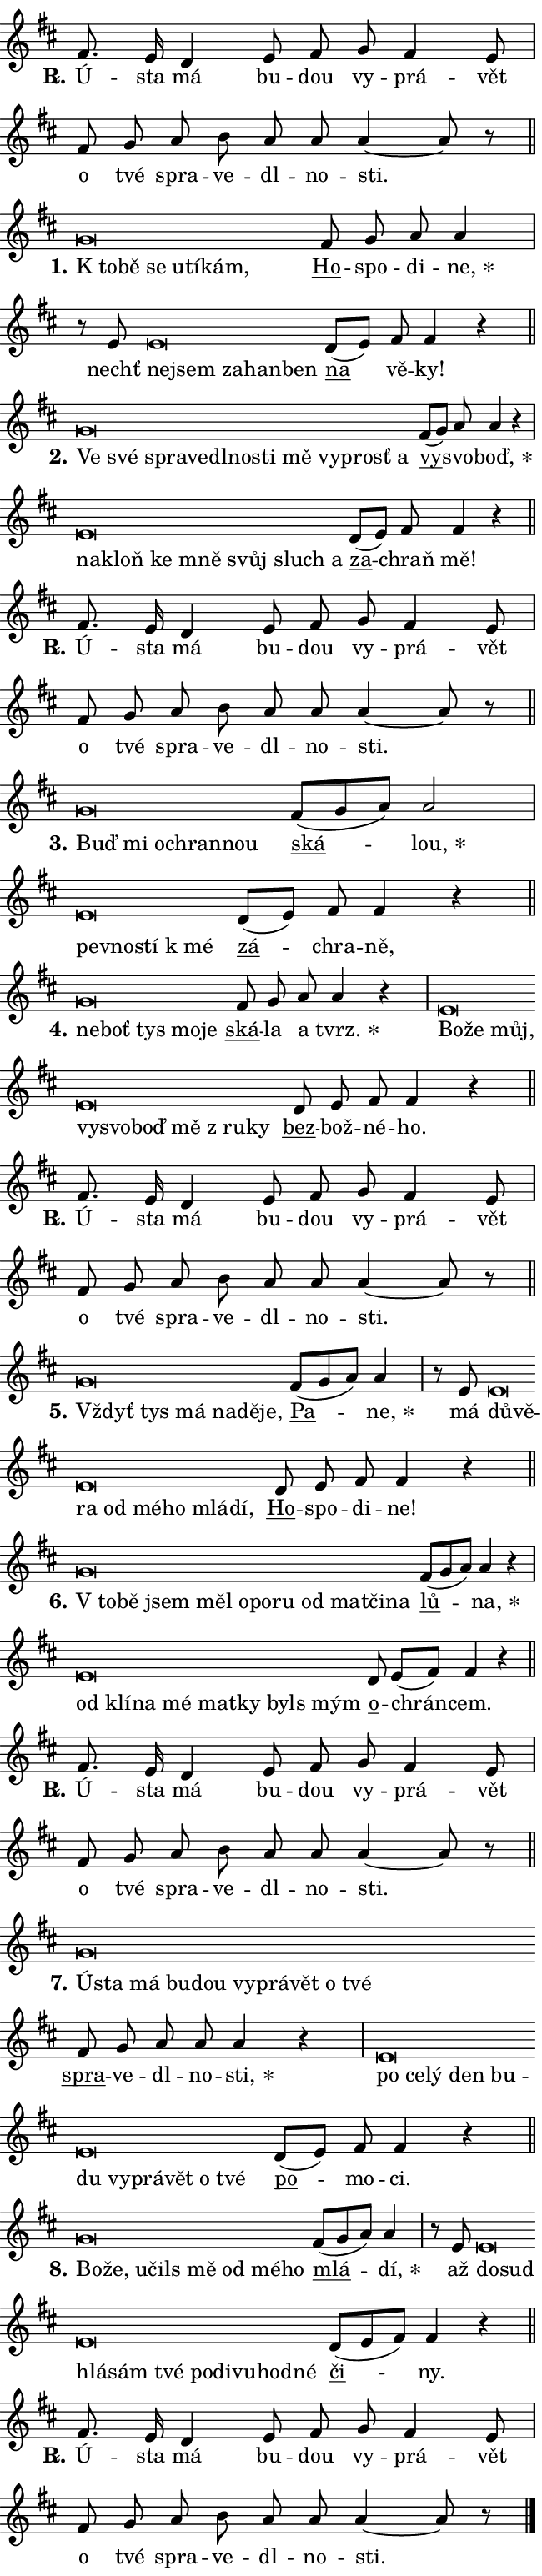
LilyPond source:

\version "2.24.0"
\header { tagline = "" }
\paper {
  indent = 0\cm
  top-margin = 0\cm
  right-margin = 0.13\cm % to fit lyric hyphens
  bottom-margin = 0\cm
  left-margin = 0\cm
  paper-width = 11\cm
  page-breaking = #ly:one-page-breaking
  system-system-spacing.basic-distance = #11
  score-system-spacing.basic-distance = #11
  ragged-last = ##f
}


%% Author: Thomas Morley
%% https://lists.gnu.org/archive/html/lilypond-user/2020-05/msg00002.html
#(define (line-position grob)
"Returns position of @var[grob} in current system:
   @code{'start}, if at first time-step
   @code{'end}, if at last time-step
   @code{'middle} otherwise
"
  (let* ((col (ly:item-get-column grob))
         (ln (ly:grob-object col 'left-neighbor))
         (rn (ly:grob-object col 'right-neighbor))
         (col-to-check-left (if (ly:grob? ln) ln col))
         (col-to-check-right (if (ly:grob? rn) rn col))
         (break-dir-left
           (and
             (ly:grob-property col-to-check-left 'non-musical #f)
             (ly:item-break-dir col-to-check-left)))
         (break-dir-right
           (and
             (ly:grob-property col-to-check-right 'non-musical #f)
             (ly:item-break-dir col-to-check-right))))
        (cond ((eqv? 1 break-dir-left) 'start)
              ((eqv? -1 break-dir-right) 'end)
              (else 'middle))))

#(define (tranparent-at-line-position vctor)
  (lambda (grob)
  "Relying on @code{line-position} select the relevant enry from @var{vctor}.
Used to determine transparency,"
    (case (line-position grob)
      ((end) (not (vector-ref vctor 0)))
      ((middle) (not (vector-ref vctor 1)))
      ((start) (not (vector-ref vctor 2))))))

noteHeadBreakVisibility =
#(define-music-function (break-visibility)(vector?)
"Makes @code{NoteHead}s transparent relying on @var{break-visibility}"
#{
  \override NoteHead.transparent =
    #(tranparent-at-line-position break-visibility)
#})

#(define delete-ledgers-for-transparent-note-heads
  (lambda (grob)
    "Reads whether a @code{NoteHead} is transparent.
If so this @code{NoteHead} is removed from @code{'note-heads} from
@var{grob}, which is supposed to be @code{LedgerLineSpanner}.
As a result ledgers are not printed for this @code{NoteHead}"
    (let* ((nhds-array (ly:grob-object grob 'note-heads))
           (nhds-list
             (if (ly:grob-array? nhds-array)
                 (ly:grob-array->list nhds-array)
                 '()))
           ;; Relies on the transparent-property being done before
           ;; Staff.LedgerLineSpanner.after-line-breaking is executed.
           ;; This is fragile ...
           (to-keep
             (remove
               (lambda (nhd)
                 (ly:grob-property nhd 'transparent #f))
               nhds-list)))
      ;; TODO find a better method to iterate over grob-arrays, similiar
      ;; to filter/remove etc for lists
      ;; For now rebuilt from scratch
      (set! (ly:grob-object grob 'note-heads)  '())
      (for-each
        (lambda (nhd)
          (ly:pointer-group-interface::add-grob grob 'note-heads nhd))
        to-keep))))

squashNotes = {
  \override NoteHead.X-extent = #'(-0.2 . 0.2)
  \override NoteHead.Y-extent = #'(-0.75 . 0)
  \override NoteHead.stencil =
    #(lambda (grob)
       (let ((pos (ly:grob-property grob 'staff-position)))
         (begin
           (if (< pos -7) (display "ERROR: Lower brevis then expected\n") (display ""))
           (if (<= pos -6) ly:text-interface::print ly:note-head::print))))
}
unSquashNotes = {
  \revert NoteHead.X-extent
  \revert NoteHead.Y-extent
  \revert NoteHead.stencil
}

hideNotes = \noteHeadBreakVisibility #begin-of-line-visible
unHideNotes = \noteHeadBreakVisibility #all-visible

% work-around for resetting accidentals
% https://lilypond.org/doc/v2.23/Documentation/notation/displaying-rhythms#unmetered-music
cadenzaMeasure = {
  \cadenzaOff
  \partial 1024 s1024
  \cadenzaOn
}

#(define-markup-command (accent layout props text) (markup?)
  "Underline accented syllable"
  (interpret-markup layout props
    #{\markup \override #'(offset . 4.3) \underline { #text }#}))

responsum = \markup \concat {
  "R" \hspace #-1.05 \path #0.1 #'((moveto 0 0.07) (lineto 0.9 0.8)) \hspace #0.05 "."
}

spaceSize = #0.6828661417322834 % exact space size for TeX Gyre Schola

\layout {
  \context {
    \Staff
    \remove "Time_signature_engraver"
    \override LedgerLineSpanner.after-line-breaking = #delete-ledgers-for-transparent-note-heads
  }
  \context {
    \Lyrics {
      \override LyricSpace.minimum-distance = \spaceSize
      \override LyricText.font-name = #"TeX Gyre Schola"
      \override LyricText.font-size = 1
      \override StanzaNumber.font-name = #"TeX Gyre Schola Bold"
      \override StanzaNumber.font-size = 1
    }
  }
  \context {
    \Score 
    \override NoteHead.text =
      #(lambda (grob) 
        (let ((pos (ly:grob-property grob 'staff-position)))
          #{\markup {
            \combine
              \halign #-0.55 \raise #(if (= pos -6) 0 0.5) \override #'(thickness . 2) \draw-line #'(3.2 . 0)
              \musicglyph "noteheads.sM1"
          }#}))
  }
}

% magnetic-lyrics.ily
%
%   written by
%     Jean Abou Samra <jean@abou-samra.fr>
%     Werner Lemberg <wl@gnu.org>
%
%   adapted by
%     Jiri Hon <jiri.hon@gmail.com>
%
% Version 2022-Apr-15

% https://www.mail-archive.com/lilypond-user@gnu.org/msg149350.html

#(define (Left_hyphen_pointer_engraver context)
   "Collect syllable-hyphen-syllable occurrences in lyrics and store
them in properties.  This engraver only looks to the left.  For
example, if the lyrics input is @code{foo -- bar}, it does the
following.

@itemize @bullet
@item
Set the @code{text} property of the @code{LyricHyphen} grob between
@q{foo} and @q{bar} to @code{foo}.

@item
Set the @code{left-hyphen} property of the @code{LyricText} grob with
text @q{foo} to the @code{LyricHyphen} grob between @q{foo} and
@q{bar}.
@end itemize

Use this auxiliary engraver in combination with the
@code{lyric-@/text::@/apply-@/magnetic-@/offset!} hook."
   (let ((hyphen #f)
         (text #f))
     (make-engraver
      (acknowledgers
       ((lyric-syllable-interface engraver grob source-engraver)
        (set! text grob)))
      (end-acknowledgers
       ((lyric-hyphen-interface engraver grob source-engraver)
        ;(when (not (grob::has-interface grob 'lyric-space-interface))
          (set! hyphen grob)));)
      ((stop-translation-timestep engraver)
       (when (and text hyphen)
         (ly:grob-set-object! text 'left-hyphen hyphen))
       (set! text #f)
       (set! hyphen #f)))))

#(define (lyric-text::apply-magnetic-offset! grob)
   "If the space between two syllables is less than the value in
property @code{LyricText@/.details@/.squash-threshold}, move the right
syllable to the left so that it gets concatenated with the left
syllable.

Use this function as a hook for
@code{LyricText@/.after-@/line-@/breaking} if the
@code{Left_@/hyphen_@/pointer_@/engraver} is active."
   (let ((hyphen (ly:grob-object grob 'left-hyphen #f)))
     (when hyphen
       (let ((left-text (ly:spanner-bound hyphen LEFT)))
         (when (grob::has-interface left-text 'lyric-syllable-interface)
           (let* ((common (ly:grob-common-refpoint grob left-text X))
                  (this-x-ext (ly:grob-extent grob common X))
                  (left-x-ext
                   (begin
                     ;; Trigger magnetism for left-text.
                     (ly:grob-property left-text 'after-line-breaking)
                     (ly:grob-extent left-text common X)))
                  ;; `delta` is the gap width between two syllables.
                  (delta (- (interval-start this-x-ext)
                            (interval-end left-x-ext)))
                  (details (ly:grob-property grob 'details))
                  (threshold (assoc-get 'squash-threshold details 0.2)))
             (when (< delta threshold)
               (let* (;; We have to manipulate the input text so that
                      ;; ligatures crossing syllable boundaries are not
                      ;; disabled.  For languages based on the Latin
                      ;; script this is essentially a beautification.
                      ;; However, for non-Western scripts it can be a
                      ;; necessity.
                      (lt (ly:grob-property left-text 'text))
                      (rt (ly:grob-property grob 'text))
                      (is-space (grob::has-interface hyphen 'lyric-space-interface))
                      (space (if is-space " " ""))
                      (extra-delta (if is-space spaceSize 0))
                      ;; Append new syllable.
                      (ltrt-space (if (and (string? lt) (string? rt))
                                (string-append lt space rt)
                                (make-concat-markup (list lt space rt))))
                      ;; Right-align `ltrt` to the right side.
                      (ltrt-space-markup (grob-interpret-markup
                               grob
                               (make-translate-markup
                                (cons (interval-length this-x-ext) 0)
                                (make-right-align-markup ltrt-space)))))
                 (begin
                   ;; Don't print `left-text`.
                   (ly:grob-set-property! left-text 'stencil #f)
                   ;; Set text and stencil (which holds all collected
                   ;; syllables so far) and shift it to the left.
                   (ly:grob-set-property! grob 'text ltrt-space)
                   (ly:grob-set-property! grob 'stencil ltrt-space-markup)
                   (ly:grob-translate-axis! grob (- (- delta extra-delta)) X))))))))))


#(define (lyric-hyphen::displace-bounds-first grob)
   ;; Make very sure this callback isn't triggered too early.
   (let ((left (ly:spanner-bound grob LEFT))
         (right (ly:spanner-bound grob RIGHT)))
     (ly:grob-property left 'after-line-breaking)
     (ly:grob-property right 'after-line-breaking)
     (ly:lyric-hyphen::print grob)))

squashThreshold = #0.4

\layout {
  \context {
    \Lyrics
    \consists #Left_hyphen_pointer_engraver
    \override LyricText.after-line-breaking =
      #lyric-text::apply-magnetic-offset!
    \override LyricHyphen.stencil = #lyric-hyphen::displace-bounds-first
    \override LyricText.details.squash-threshold = \squashThreshold
    \override LyricHyphen.minimum-distance = 0
    \override LyricHyphen.minimum-length = \squashThreshold
  }
}

squashText = \override LyricText.details.squash-threshold = 9999
unSquashText = \override LyricText.details.squash-threshold = \squashThreshold

leftText = \override LyricText.self-alignment-X = #LEFT
unLeftText = \revert LyricText.self-alignment-X

starOffset = #(lambda (grob) 
                (let ((x_offset (ly:self-alignment-interface::aligned-on-x-parent grob)))
                  (if (= x_offset 0) 0 (+ x_offset 1.2))))

star = #(define-music-function (syllable)(string?)
"Append star separator at the end of a syllable"
#{
  \once \override LyricText.X-offset = #starOffset
  \lyricmode { \markup {
    #syllable
    \override #'((font-name . "TeX Gyre Schola Bold")) \hspace #0.2 \lower #0.65 \larger "*"
  } }
#})

starAccent = #(define-music-function (syllable)(string?)
"Append star separator at the end of a syllable and make accent"
#{
  \once \override LyricText.X-offset = #starOffset
  \lyricmode { \markup {
    \accent #syllable
    \override #'((font-name . "TeX Gyre Schola Bold")) \hspace #0.2 \lower #0.65 \larger "*"
  } }
#})

breath = #(define-music-function (syllable)(string?)
"Append breathing indicator at the end of a syllable"
#{
  \lyricmode { \markup { #syllable "+" } }
#})

optionalBreath = #(define-music-function (syllable)(string?)
"Append optional breathing indicator at the end of a syllable"
#{
  \lyricmode { \markup { #syllable "(+)" } }
#})


\score {
    <<
        \new Voice = "melody" { \cadenzaOn \key d \major \relative { fis'8. e16 d4 \bar "" e8 fis \bar "" g fis4 e8 \cadenzaMeasure \bar "|" fis g \bar "" a b \bar "" a a a4~ a8 r \cadenzaMeasure \bar "||" \break } }
        \new Lyrics \lyricsto "melody" { \lyricmode { \set stanza = \responsum
Ú -- sta má bu -- dou vy -- prá -- vět o tvé spra -- ve -- dl -- no -- sti. } }
    >>
    \layout {}
}

\score {
    <<
        \new Voice = "melody" { \cadenzaOn \key d \major \relative { \squashNotes g'\breve*1/16 \hideNotes \breve*1/16 \bar "" \breve*1/16 \bar "" \breve*1/16 \bar "" \breve*1/16 \breve*1/16 \bar "" \unHideNotes \unSquashNotes \bar "" fis8 g a a4 \cadenzaMeasure \bar "|" r8 e8 \squashNotes e\breve*1/16 \hideNotes \breve*1/16 \bar "" \breve*1/16 \bar "" \breve*1/16 \breve*1/16 \bar "" \unHideNotes \unSquashNotes \bar "" d8[( e)] fis fis4 r \cadenzaMeasure \bar "||" \break } }
        \new Lyrics \lyricsto "melody" { \lyricmode { \set stanza = "1."
\leftText "K to" -- \squashText bě se u -- tí -- kám, \unLeftText \unSquashText \markup \accent Ho -- spo -- di -- \star ne, nechť \leftText nej -- \squashText sem za -- han -- ben \unLeftText \unSquashText \markup \accent na vě -- ky! } }
    >>
    \layout {}
}

\score {
    <<
        \new Voice = "melody" { \cadenzaOn \key d \major \relative { \squashNotes g'\breve*1/16 \hideNotes \breve*1/16 \bar "" \breve*1/16 \bar "" \breve*1/16 \bar "" \breve*1/16 \bar "" \breve*1/16 \bar "" \breve*1/16 \bar "" \breve*1/16 \bar "" \breve*1/16 \bar "" \breve*1/16 \breve*1/16 \bar "" \unHideNotes \unSquashNotes \bar "" fis8[( g)] a a4 r \cadenzaMeasure \bar "|" \squashNotes e\breve*1/16 \hideNotes \breve*1/16 \bar "" \breve*1/16 \bar "" \breve*1/16 \bar "" \breve*1/16 \bar "" \breve*1/16 \breve*1/16 \bar "" \unHideNotes \unSquashNotes \bar "" d8[( e)] fis fis4 r \cadenzaMeasure \bar "||" \break } }
        \new Lyrics \lyricsto "melody" { \lyricmode { \set stanza = "2."
\leftText Ve \squashText své spra -- ve -- dl -- no -- sti mě vy -- prosť a \unLeftText \unSquashText \markup \accent vy -- svo -- \star boď, \leftText na -- \squashText kloň ke mně svůj sluch a \unLeftText \unSquashText \markup \accent za -- chraň mě! } }
    >>
    \layout {}
}

\score {
    <<
        \new Voice = "melody" { \cadenzaOn \key d \major \relative { fis'8. e16 d4 \bar "" e8 fis \bar "" g fis4 e8 \cadenzaMeasure \bar "|" fis g \bar "" a b \bar "" a a a4~ a8 r \cadenzaMeasure \bar "||" \break } }
        \new Lyrics \lyricsto "melody" { \lyricmode { \set stanza = \responsum
Ú -- sta má bu -- dou vy -- prá -- vět o tvé spra -- ve -- dl -- no -- sti. } }
    >>
    \layout {}
}

\score {
    <<
        \new Voice = "melody" { \cadenzaOn \key d \major \relative { \squashNotes g'\breve*1/16 \hideNotes \breve*1/16 \bar "" \breve*1/16 \bar "" \breve*1/16 \breve*1/16 \bar "" \unHideNotes \unSquashNotes \bar "" fis8[( g a)] a2 \cadenzaMeasure \bar "|" \squashNotes e\breve*1/16 \hideNotes \breve*1/16 \bar "" \breve*1/16 \breve*1/16 \bar "" \unHideNotes \unSquashNotes \bar "" d8[( e)] fis fis4 r \cadenzaMeasure \bar "||" \break } }
        \new Lyrics \lyricsto "melody" { \lyricmode { \set stanza = "3."
\leftText Buď \squashText mi o -- chran -- nou \unLeftText \unSquashText \markup \accent ská -- \star lou, \leftText pev -- \squashText no -- stí "k mé" \unLeftText \unSquashText \markup \accent zá -- chra -- ně, } }
    >>
    \layout {}
}

\score {
    <<
        \new Voice = "melody" { \cadenzaOn \key d \major \relative { \squashNotes g'\breve*1/16 \hideNotes \breve*1/16 \bar "" \breve*1/16 \bar "" \breve*1/16 \breve*1/16 \bar "" \unHideNotes \unSquashNotes \bar "" fis8 g a a4 r \cadenzaMeasure \bar "|" \squashNotes e\breve*1/16 \hideNotes \breve*1/16 \bar "" \breve*1/16 \bar "" \breve*1/16 \bar "" \breve*1/16 \bar "" \breve*1/16 \bar "" \breve*1/16 \bar "" \breve*1/16 \breve*1/16 \bar "" \unHideNotes \unSquashNotes \bar "" d8 e fis fis4 r \cadenzaMeasure \bar "||" \break } }
        \new Lyrics \lyricsto "melody" { \lyricmode { \set stanza = "4."
\leftText ne -- \squashText boť tys mo -- je \unLeftText \unSquashText \markup \accent ská -- la a \star tvrz. \leftText Bo -- \squashText že můj, vy -- svo -- boď mě "z ru" -- ky \unLeftText \unSquashText \markup \accent bez -- bož -- né -- ho. } }
    >>
    \layout {}
}

\score {
    <<
        \new Voice = "melody" { \cadenzaOn \key d \major \relative { fis'8. e16 d4 \bar "" e8 fis \bar "" g fis4 e8 \cadenzaMeasure \bar "|" fis g \bar "" a b \bar "" a a a4~ a8 r \cadenzaMeasure \bar "||" \break } }
        \new Lyrics \lyricsto "melody" { \lyricmode { \set stanza = \responsum
Ú -- sta má bu -- dou vy -- prá -- vět o tvé spra -- ve -- dl -- no -- sti. } }
    >>
    \layout {}
}

\score {
    <<
        \new Voice = "melody" { \cadenzaOn \key d \major \relative { \squashNotes g'\breve*1/16 \hideNotes \breve*1/16 \bar "" \breve*1/16 \bar "" \breve*1/16 \bar "" \breve*1/16 \breve*1/16 \bar "" \unHideNotes \unSquashNotes \bar "" fis8[( g a)] a4 \cadenzaMeasure \bar "|" r8 e8 \squashNotes e\breve*1/16 \hideNotes \breve*1/16 \bar "" \breve*1/16 \bar "" \breve*1/16 \bar "" \breve*1/16 \bar "" \breve*1/16 \bar "" \breve*1/16 \breve*1/16 \bar "" \unHideNotes \unSquashNotes \bar "" d8 e fis fis4 r \cadenzaMeasure \bar "||" \break } }
        \new Lyrics \lyricsto "melody" { \lyricmode { \set stanza = "5."
\leftText Vždyť \squashText tys má na -- dě -- je, \unLeftText \unSquashText \markup \accent Pa -- \star ne, má \leftText dů -- \squashText vě -- ra od mé -- ho mlá -- dí, \unLeftText \unSquashText \markup \accent Ho -- spo -- di -- ne! } }
    >>
    \layout {}
}

\score {
    <<
        \new Voice = "melody" { \cadenzaOn \key d \major \relative { \squashNotes g'\breve*1/16 \hideNotes \breve*1/16 \bar "" \breve*1/16 \bar "" \breve*1/16 \bar "" \breve*1/16 \bar "" \breve*1/16 \bar "" \breve*1/16 \bar "" \breve*1/16 \bar "" \breve*1/16 \bar "" \breve*1/16 \breve*1/16 \bar "" \unHideNotes \unSquashNotes \bar "" fis8[( g a)] a4 r \cadenzaMeasure \bar "|" \squashNotes e\breve*1/16 \hideNotes \breve*1/16 \bar "" \breve*1/16 \bar "" \breve*1/16 \bar "" \breve*1/16 \bar "" \breve*1/16 \bar "" \breve*1/16 \breve*1/16 \bar "" \unHideNotes \unSquashNotes \bar "" d8 e[( fis)] fis4 r \cadenzaMeasure \bar "||" \break } }
        \new Lyrics \lyricsto "melody" { \lyricmode { \set stanza = "6."
\leftText "V to" -- \squashText bě jsem měl o -- po -- ru od mat -- či -- na \unLeftText \unSquashText \markup \accent lů -- \star na, \leftText od \squashText klí -- na mé mat -- ky byls mým \unLeftText \unSquashText \markup \accent o -- chrán -- cem. } }
    >>
    \layout {}
}

\score {
    <<
        \new Voice = "melody" { \cadenzaOn \key d \major \relative { fis'8. e16 d4 \bar "" e8 fis \bar "" g fis4 e8 \cadenzaMeasure \bar "|" fis g \bar "" a b \bar "" a a a4~ a8 r \cadenzaMeasure \bar "||" \break } }
        \new Lyrics \lyricsto "melody" { \lyricmode { \set stanza = \responsum
Ú -- sta má bu -- dou vy -- prá -- vět o tvé spra -- ve -- dl -- no -- sti. } }
    >>
    \layout {}
}

\score {
    <<
        \new Voice = "melody" { \cadenzaOn \key d \major \relative { \squashNotes g'\breve*1/16 \hideNotes \breve*1/16 \bar "" \breve*1/16 \bar "" \breve*1/16 \bar "" \breve*1/16 \bar "" \breve*1/16 \bar "" \breve*1/16 \bar "" \breve*1/16 \bar "" \breve*1/16 \breve*1/16 \bar "" \unHideNotes \unSquashNotes \bar "" fis8 g a a a4 r \cadenzaMeasure \bar "|" \squashNotes e\breve*1/16 \hideNotes \breve*1/16 \bar "" \breve*1/16 \bar "" \breve*1/16 \bar "" \breve*1/16 \bar "" \breve*1/16 \bar "" \breve*1/16 \bar "" \breve*1/16 \bar "" \breve*1/16 \bar "" \breve*1/16 \breve*1/16 \bar "" \unHideNotes \unSquashNotes \bar "" d8[( e)] fis fis4 r \cadenzaMeasure \bar "||" \break } }
        \new Lyrics \lyricsto "melody" { \lyricmode { \set stanza = "7."
\leftText Ú -- \squashText sta má bu -- dou vy -- prá -- vět o tvé \unLeftText \unSquashText \markup \accent spra -- ve -- dl -- no -- \star sti, \leftText po \squashText ce -- lý den bu -- du vy -- prá -- vět o tvé \unLeftText \unSquashText \markup \accent po -- mo -- ci. } }
    >>
    \layout {}
}

\score {
    <<
        \new Voice = "melody" { \cadenzaOn \key d \major \relative { \squashNotes g'\breve*1/16 \hideNotes \breve*1/16 \bar "" \breve*1/16 \bar "" \breve*1/16 \bar "" \breve*1/16 \bar "" \breve*1/16 \bar "" \breve*1/16 \breve*1/16 \bar "" \unHideNotes \unSquashNotes \bar "" fis8[( g a)] a4 \cadenzaMeasure \bar "|" r8 e8 \squashNotes e\breve*1/16 \hideNotes \breve*1/16 \bar "" \breve*1/16 \bar "" \breve*1/16 \bar "" \breve*1/16 \bar "" \breve*1/16 \bar "" \breve*1/16 \bar "" \breve*1/16 \bar "" \breve*1/16 \breve*1/16 \bar "" \unHideNotes \unSquashNotes \bar "" d8[( e fis)] fis4 r \cadenzaMeasure \bar "||" \break } }
        \new Lyrics \lyricsto "melody" { \lyricmode { \set stanza = "8."
\leftText Bo -- \squashText že, u -- čils mě od mé -- ho \unLeftText \unSquashText \markup \accent mlá -- \star dí, až \leftText do -- \squashText sud hlá -- sám tvé po -- di -- vu -- hod -- né \unLeftText \unSquashText \markup \accent či -- ny. } }
    >>
    \layout {}
}

\score {
    <<
        \new Voice = "melody" { \cadenzaOn \key d \major \relative { fis'8. e16 d4 \bar "" e8 fis \bar "" g fis4 e8 \cadenzaMeasure \bar "|" fis g \bar "" a b \bar "" a a a4~ a8 r \cadenzaMeasure \bar "||" \break } \bar "|." }
        \new Lyrics \lyricsto "melody" { \lyricmode { \set stanza = \responsum
Ú -- sta má bu -- dou vy -- prá -- vět o tvé spra -- ve -- dl -- no -- sti. } }
    >>
    \layout {}
}
